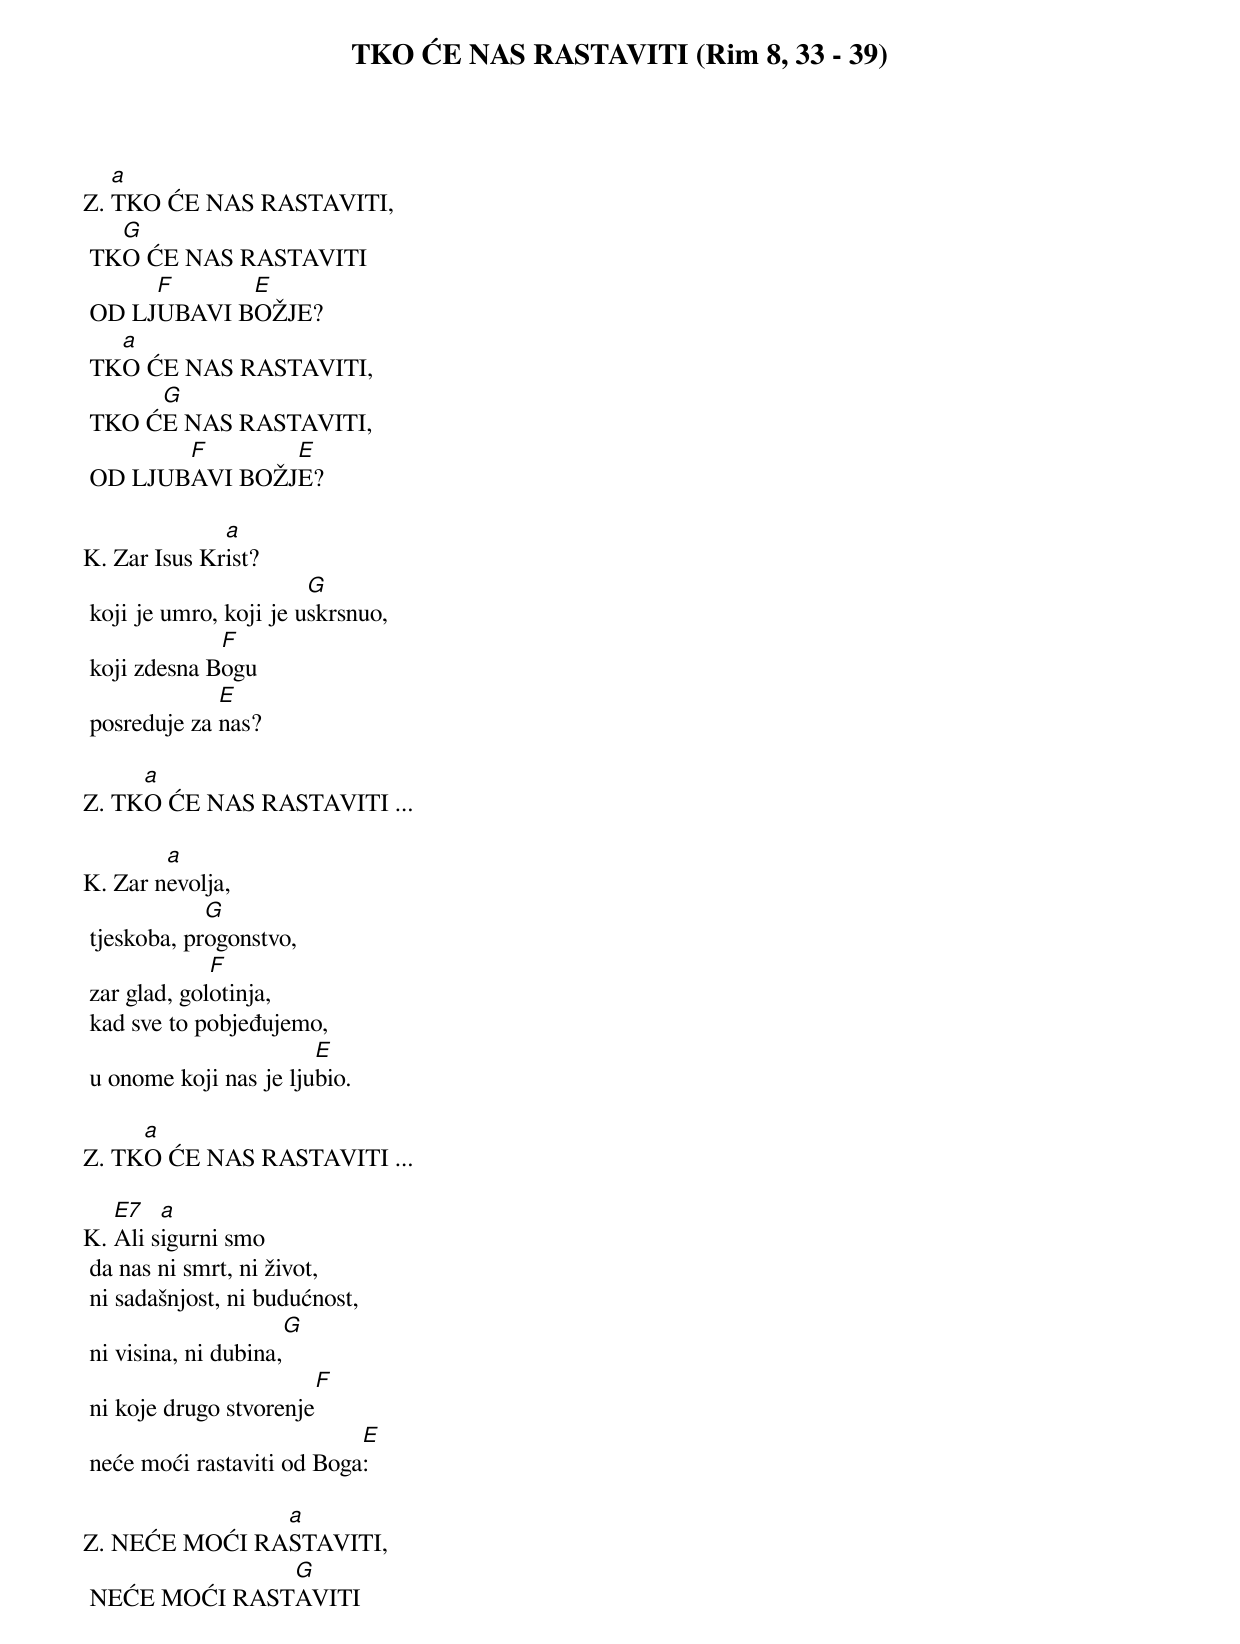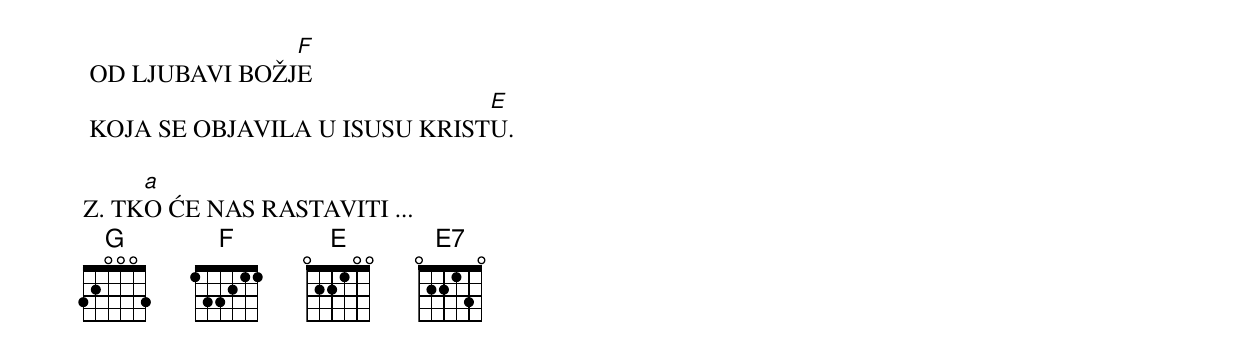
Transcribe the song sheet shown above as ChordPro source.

{title: TKO ĆE NAS RASTAVITI (Rim 8, 33 - 39)}

Z.	[a]TKO ĆE NAS RASTAVITI,
	TK[G]O ĆE NAS RASTAVITI
	OD LJ[F]UBAVI B[E]OŽJE?
	TK[a]O ĆE NAS RASTAVITI,
	TKO Ć[G]E NAS RASTAVITI,
	OD LJUB[F]AVI BOŽJ[E]E?

K.	Zar Isus Kr[a]ist?
	koji je umro, koji je u[G]skrsnuo,
	koji zdesna B[F]ogu
	posreduje za [E]nas?

Z.	TK[a]O ĆE NAS RASTAVITI ...

K.	Zar n[a]evolja,
	tjeskoba, pr[G]ogonstvo,
	zar glad, gol[F]otinja,
	kad sve to pobjeđujemo,
	u onome koji nas je lju[E]bio.

Z.	TK[a]O ĆE NAS RASTAVITI ...

K.	[E7]Ali s[a]igurni smo
	da nas ni smrt, ni život,
	ni sadašnjost, ni budućnost,
	ni visina, ni dubina,[G]
	ni koje drugo stvorenje[F]
	neće moći rastaviti od Boga[E]:

Z.	NEĆE MOĆI RA[a]STAVITI,
	NEĆE MOĆI RAST[G]AVITI
	OD LJUBAVI BOŽJ[F]E
	KOJA SE OBJAVILA U ISUSU KRIST[E]U.

Z.	TK[a]O ĆE NAS RASTAVITI ...
